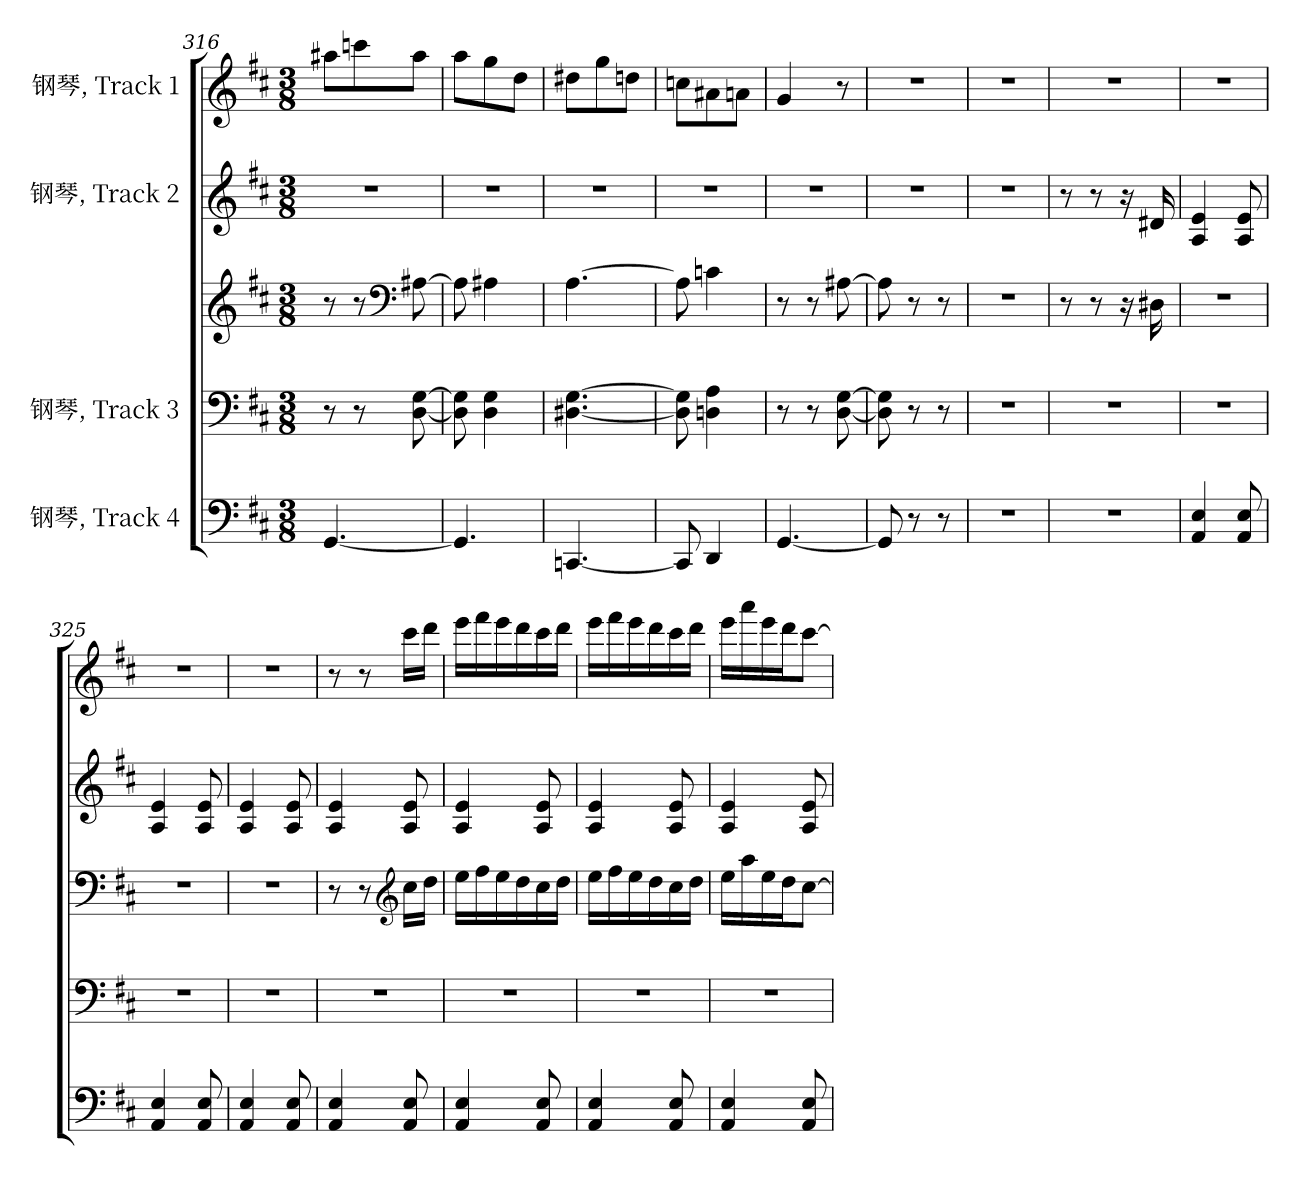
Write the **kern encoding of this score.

**kern	**kern	**kern	**kern	**kern
*part4	*part3	*part3	*part2	*part1
*staff5	*staff4	*staff3	*staff2	*staff1
*I"钢琴, Track 4	*I"钢琴, Track 3	*	*I"钢琴, Track 2	*I"钢琴, Track 1
*clefF4	*clefF4	*clefG2	*clefG2	*clefG2
*k[f#c#]	*k[f#c#]	*k[f#c#]	*k[f#c#]	*k[f#c#]
*M3/8	*M3/8	*M3/8	*M3/8	*M3/8
=316	=316	=316	=316	=316
[4.GG/	8r	8r	4.r	8aa#X\L
.	8r	8r	.	8cccn\
*	*	*clefF4	*	*
.	[8D\ [8G\	[8A#X\	.	8aa#\J
=317	=317	=317	=317	=317
4.GG/]	8D\] 8G\]	8A#\]	4.r	8aa\L
.	4D\ 4G\	4A#X\	.	8gg\
.	.	.	.	8dd\J
=318	=318	=318	=318	=318
[4.CCn/	[4.D#X\ [4.G\	[4.A\	4.r	8dd#X\L
.	.	.	.	8gg\
.	.	.	.	8ddn\J
=319	=319	=319	=319	=319
8CC/]	8D#\] 8G\]	8A\]	4.r	8ccn\L
4DD/	4Dn\ 4A\	4cn\	.	8a#X\
.	.	.	.	8an\J
=320	=320	=320	=320	=320
[4.GG/	8r	8r	4.r	4g/
.	8r	8r	.	.
.	[8D\ [8G\	[8A#X\	.	8r
!!LO:PB:g=z
=321	=321	=321	=321	=321
8GG/]	8D\] 8G\]	8A#\]	4.r	4.r
8r	8r	8r	.	.
8r	8r	8r	.	.
=322	=322	=322	=322	=322
4.r	4.r	4.r	4.r	4.r
=323	=323	=323	=323	=323
4.r	4.r	8r	8r	4.r
.	.	8r	8r	.
.	.	16r	16r	.
.	.	16D#X\	16d#X/	.
=324	=324	=324	=324	=324
4AA/ 4E/	4.r	4.r	4A/ 4e/	4.r
8AA/ 8E/	.	.	8A/ 8e/	.
=325	=325	=325	=325	=325
4AA/ 4E/	4.r	4.r	4A/ 4e/	4.r
8AA/ 8E/	.	.	8A/ 8e/	.
=326	=326	=326	=326	=326
4AA/ 4E/	4.r	4.r	4A/ 4e/	4.r
8AA/ 8E/	.	.	8A/ 8e/	.
=327	=327	=327	=327	=327
4AA/ 4E/	4.r	8r	4A/ 4e/	8r
.	.	8r	.	8r
*	*	*clefG2	*	*
8AA/ 8E/	.	16cc#\LL	8A/ 8e/	16ccc#\LL
.	.	16dd\JJ	.	16ddd\JJ
=328	=328	=328	=328	=328
4AA/ 4E/	4.r	16ee\LL	4A/ 4e/	16eee\LL
.	.	16ff#\	.	16fff#\
.	.	16ee\	.	16eee\
.	.	16dd\	.	16ddd\
8AA/ 8E/	.	16cc#\	8A/ 8e/	16ccc#\
.	.	16dd\JJ	.	16ddd\JJ
!!LO:LB:g=z
=329	=329	=329	=329	=329
4AA/ 4E/	4.r	16ee\LL	4A/ 4e/	16eee\LL
.	.	16ff#\	.	16fff#\
.	.	16ee\	.	16eee\
.	.	16dd\	.	16ddd\
8AA/ 8E/	.	16cc#\	8A/ 8e/	16ccc#\
.	.	16dd\JJ	.	16ddd\JJ
=330	=330	=330	=330	=330
4AA/ 4E/	4.r	16ee\LL	4A/ 4e/	16eee\LL
.	.	16aa\	.	16aaa\
.	.	16ee\	.	16eee\
.	.	16dd\J	.	16ddd\J
8AA/ 8E/	.	[8cc#\J	8A/ 8e/	[8ccc#\J
=	=	=	=	=
*-	*-	*-	*-	*-
